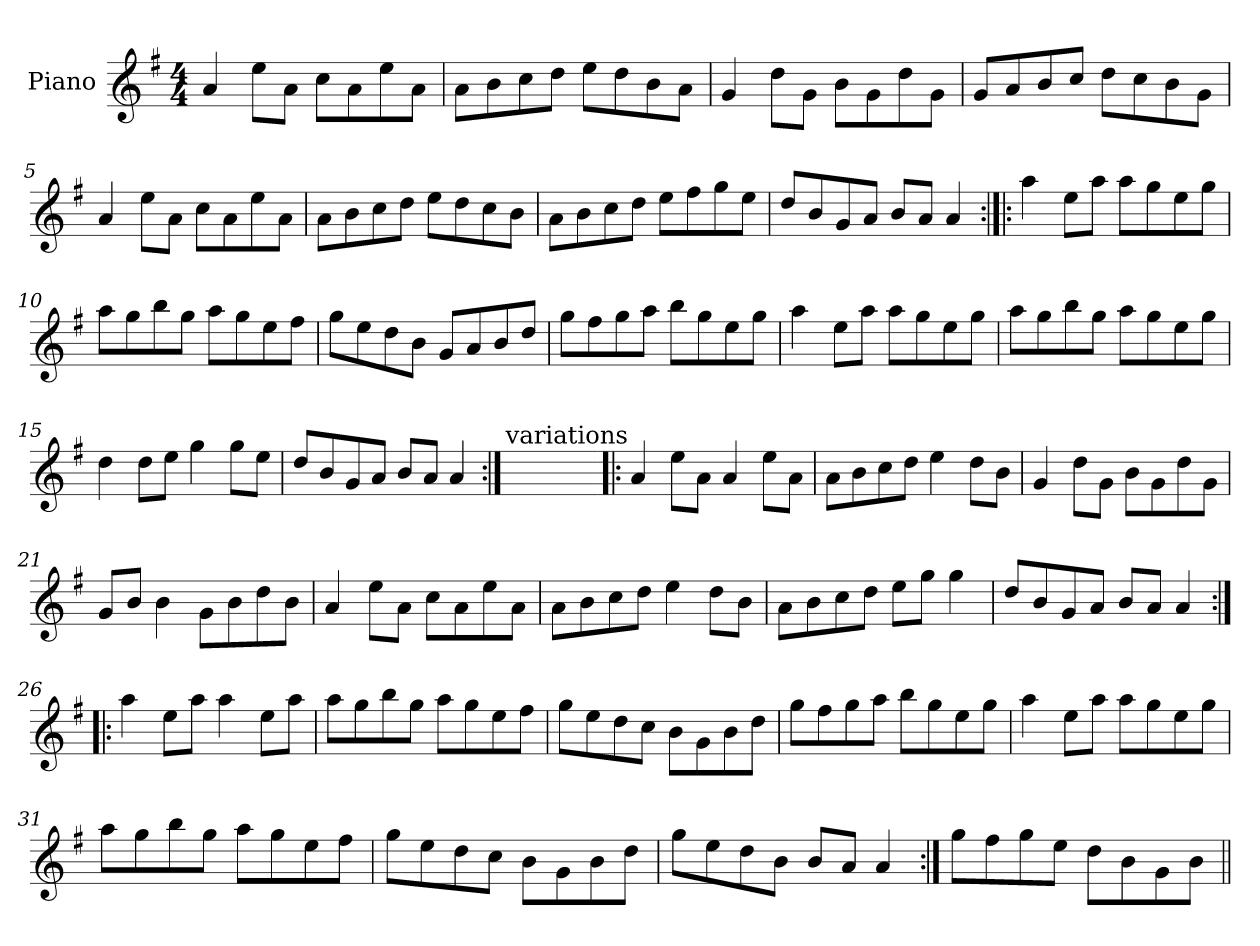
**kern
*part1
*staff1
*I"Piano
*I'Pno
*clefG2
*k[f#]
*A:dor
*M4/4
=1
4a/
8ee\L
8a\J
8cc\L
8a\
8ee\
8a\J
=2
8a\L
8b\
8cc\
8dd\J
8ee\L
8dd\
8b\
8a\J
=3
4g/
8dd\L
8g\J
8b\L
8g\
8dd\
8g\J
=4
8g/L
8a/
8b/
8cc/J
8dd\L
8cc\
8b\
8g\J
!!LO:LB:g=z
=5
4a/
8ee\L
8a\J
8cc\L
8a\
8ee\
8a\J
=6
8a\L
8b\
8cc\
8dd\J
8ee\L
8dd\
8cc\
8b\J
=7
8a\L
8b\
8cc\
8dd\J
8ee\L
8ff#\
8gg\
8ee\J
=8
8dd/L
8b/
8g/
8a/J
8b/L
8a/J
4a/
!!LO:LB:g=z
=9:|!|:
4aa\
8ee\L
8aa\J
8aa\L
8gg\
8ee\
8gg\J
=10
8aa\L
8gg\
8bb\
8gg\J
8aa\L
8gg\
8ee\
8ff#\J
=11
8gg\L
8ee\
8dd\
8b\J
8g/L
8a/
8b/
8dd/J
=12
8gg\L
8ff#\
8gg\
8aa\J
8bb\L
8gg\
8ee\
8gg\J
!!LO:LB:g=z
=13
4aa\
8ee\L
8aa\J
8aa\L
8gg\
8ee\
8gg\J
=14
8aa\L
8gg\
8bb\
8gg\J
8aa\L
8gg\
8ee\
8gg\J
=15
4dd\
8dd\L
8ee\J
4gg\
8gg\L
8ee\J
=16
8dd/L
8b/
8g/
8a/J
8b/L
8a/J
4a/
=17:|!
!LO:TX:a:t=variations
1ryy
!!LO:LB:g=z
=18!|:
4a/
8ee\L
8a\J
4a/
8ee\L
8a\J
=19
8a\L
8b\
8cc\
8dd\J
4ee\
8dd\L
8b\J
=20
4g/
8dd\L
8g\J
8b\L
8g\
8dd\
8g\J
=21
8g/L
8b/J
4b\
8g\L
8b\
8dd\
8b\J
=22
4a/
8ee\L
8a\J
8cc\L
8a\
8ee\
8a\J
!!LO:LB:g=z
=23
8a\L
8b\
8cc\
8dd\J
4ee\
8dd\L
8b\J
=24
8a\L
8b\
8cc\
8dd\J
8ee\L
8gg\J
4gg\
=25
8dd/L
8b/
8g/
8a/J
8b/L
8a/J
4a/
=26:|!|:
4aa\
8ee\L
8aa\J
4aa\
8ee\L
8aa\J
=27
8aa\L
8gg\
8bb\
8gg\J
8aa\L
8gg\
8ee\
8ff#\J
!!LO:LB:g=z
=28
8gg\L
8ee\
8dd\
8cc\J
8b\L
8g\
8b\
8dd\J
=29
8gg\L
8ff#\
8gg\
8aa\J
8bb\L
8gg\
8ee\
8gg\J
=30
4aa\
8ee\L
8aa\J
8aa\L
8gg\
8ee\
8gg\J
=31
8aa\L
8gg\
8bb\
8gg\J
8aa\L
8gg\
8ee\
8ff#\J
!!LO:LB:g=z
=32
8gg\L
8ee\
8dd\
8cc\J
8b\L
8g\
8b\
8dd\J
=33
8gg\L
8ee\
8dd\
8b\J
8b/L
8a/J
4a/
=34:|!
8gg\L
8ff#\
8gg\
8ee\J
8dd\L
8b\
8g\
8b\J
=||
*-
